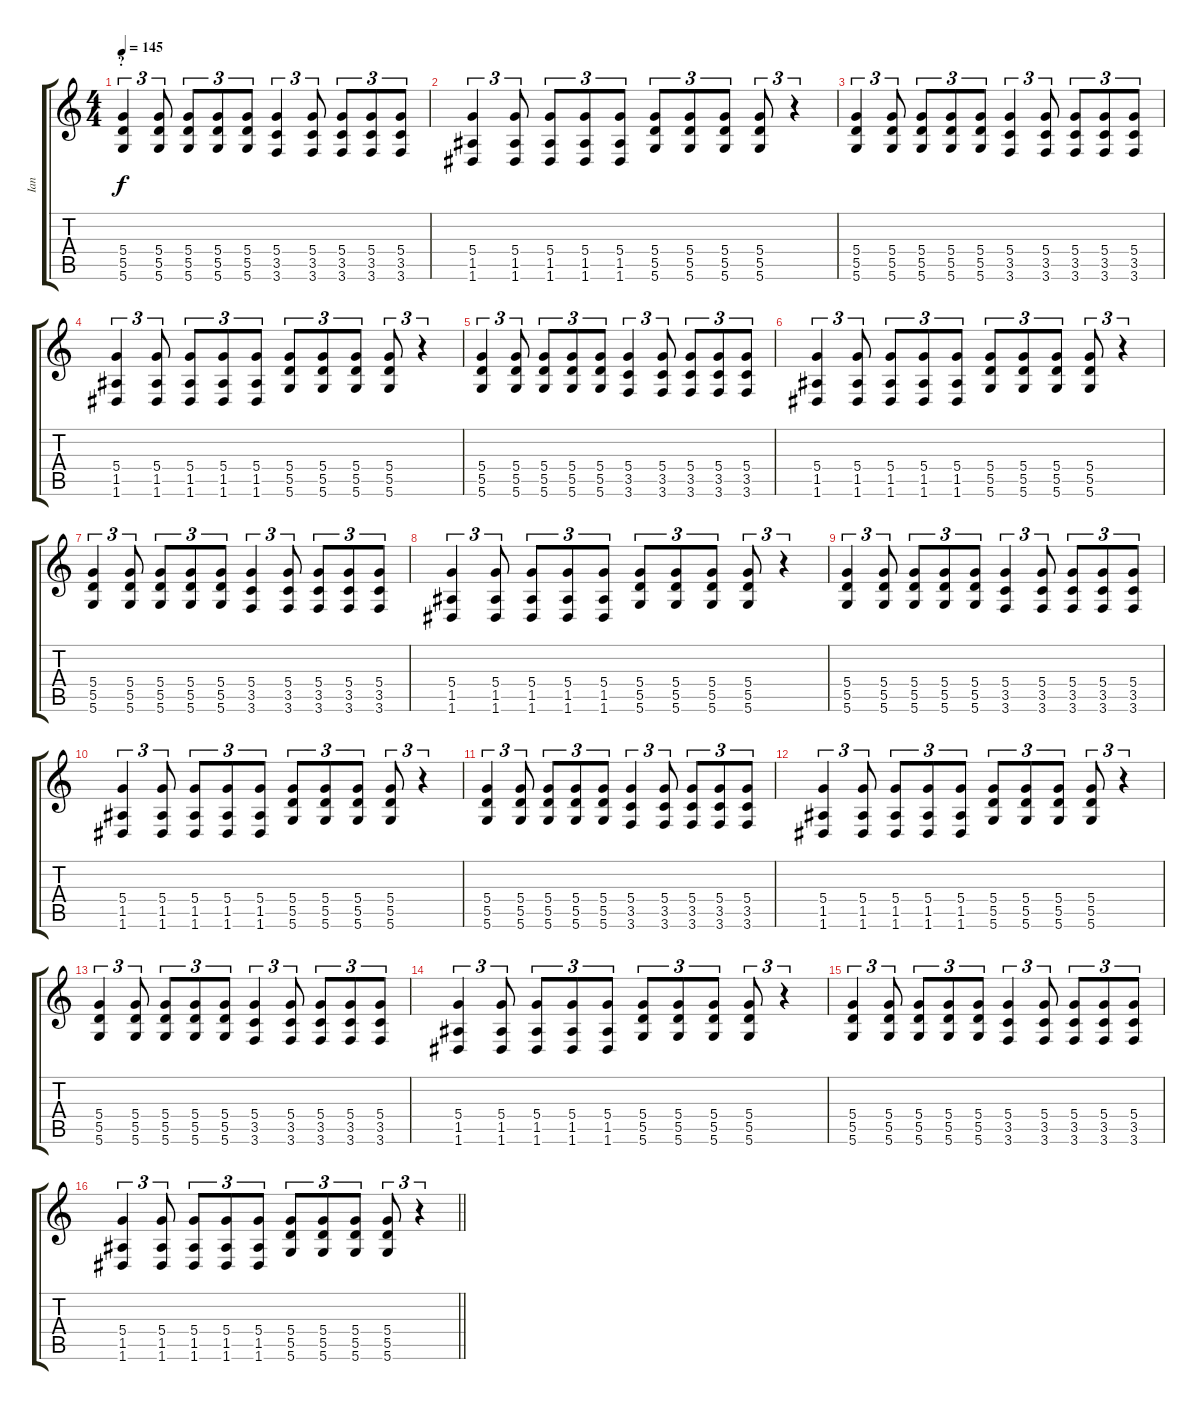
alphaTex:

\track ("Ian" "Ian") {instrument overdrivenguitar}
\staff {score tabs}
\tuning (E4 B3 G3 D3 A2 D2) {hide}
\ts (4 4)
\section ("" "?")
\tempo 145
\clef g2
\ks c
(5.4 5.5 5.6).4{tu (3 2) dy f} (5.4 5.5 5.6).8{tu (3 2)} (5.4 5.5 5.6).8{tu (3 2)} (5.4 5.5 5.6).8{tu (3 2)} (5.4 5.5 5.6).8{tu (3 2)} (5.4 3.5 3.6).4{tu (3 2)} (5.4 3.5 3.6).8{tu (3 2)} (5.4 3.5 3.6).8{tu (3 2)} (5.4 3.5 3.6).8{tu (3 2)} (5.4 3.5 3.6).8{tu (3 2)} |
(5.4 1.5 1.6).4{tu (3 2)} (5.4 1.5 1.6).8{tu (3 2)} (5.4 1.5 1.6).8{tu (3 2)} (5.4 1.5 1.6).8{tu (3 2)} (5.4 1.5 1.6).8{tu (3 2)} (5.4 5.5 5.6).8{tu (3 2)} (5.4 5.5 5.6).8{tu (3 2)} (5.4 5.5 5.6).8{tu (3 2)} (5.4 5.5 5.6).8{tu (3 2)} r.4{tu (3 2)} |
(5.4 5.5 5.6).4{tu (3 2)} (5.4 5.5 5.6).8{tu (3 2)} (5.4 5.5 5.6).8{tu (3 2)} (5.4 5.5 5.6).8{tu (3 2)} (5.4 5.5 5.6).8{tu (3 2)} (5.4 3.5 3.6).4{tu (3 2)} (5.4 3.5 3.6).8{tu (3 2)} (5.4 3.5 3.6).8{tu (3 2)} (5.4 3.5 3.6).8{tu (3 2)} (5.4 3.5 3.6).8{tu (3 2)} |
(5.4 1.5 1.6).4{tu (3 2)} (5.4 1.5 1.6).8{tu (3 2)} (5.4 1.5 1.6).8{tu (3 2)} (5.4 1.5 1.6).8{tu (3 2)} (5.4 1.5 1.6).8{tu (3 2)} (5.4 5.5 5.6).8{tu (3 2)} (5.4 5.5 5.6).8{tu (3 2)} (5.4 5.5 5.6).8{tu (3 2)} (5.4 5.5 5.6).8{tu (3 2)} r.4{tu (3 2)} |
(5.4 5.5 5.6).4{tu (3 2)} (5.4 5.5 5.6).8{tu (3 2)} (5.4 5.5 5.6).8{tu (3 2)} (5.4 5.5 5.6).8{tu (3 2)} (5.4 5.5 5.6).8{tu (3 2)} (5.4 3.5 3.6).4{tu (3 2)} (5.4 3.5 3.6).8{tu (3 2)} (5.4 3.5 3.6).8{tu (3 2)} (5.4 3.5 3.6).8{tu (3 2)} (5.4 3.5 3.6).8{tu (3 2)} |
(5.4 1.5 1.6).4{tu (3 2)} (5.4 1.5 1.6).8{tu (3 2)} (5.4 1.5 1.6).8{tu (3 2)} (5.4 1.5 1.6).8{tu (3 2)} (5.4 1.5 1.6).8{tu (3 2)} (5.4 5.5 5.6).8{tu (3 2)} (5.4 5.5 5.6).8{tu (3 2)} (5.4 5.5 5.6).8{tu (3 2)} (5.4 5.5 5.6).8{tu (3 2)} r.4{tu (3 2)} |
(5.4 5.5 5.6).4{tu (3 2)} (5.4 5.5 5.6).8{tu (3 2)} (5.4 5.5 5.6).8{tu (3 2)} (5.4 5.5 5.6).8{tu (3 2)} (5.4 5.5 5.6).8{tu (3 2)} (5.4 3.5 3.6).4{tu (3 2)} (5.4 3.5 3.6).8{tu (3 2)} (5.4 3.5 3.6).8{tu (3 2)} (5.4 3.5 3.6).8{tu (3 2)} (5.4 3.5 3.6).8{tu (3 2)} |
(5.4 1.5 1.6).4{tu (3 2)} (5.4 1.5 1.6).8{tu (3 2)} (5.4 1.5 1.6).8{tu (3 2)} (5.4 1.5 1.6).8{tu (3 2)} (5.4 1.5 1.6).8{tu (3 2)} (5.4 5.5 5.6).8{tu (3 2)} (5.4 5.5 5.6).8{tu (3 2)} (5.4 5.5 5.6).8{tu (3 2)} (5.4 5.5 5.6).8{tu (3 2)} r.4{tu (3 2)} |
(5.4 5.5 5.6).4{tu (3 2)} (5.4 5.5 5.6).8{tu (3 2)} (5.4 5.5 5.6).8{tu (3 2)} (5.4 5.5 5.6).8{tu (3 2)} (5.4 5.5 5.6).8{tu (3 2)} (5.4 3.5 3.6).4{tu (3 2)} (5.4 3.5 3.6).8{tu (3 2)} (5.4 3.5 3.6).8{tu (3 2)} (5.4 3.5 3.6).8{tu (3 2)} (5.4 3.5 3.6).8{tu (3 2)} |
(5.4 1.5 1.6).4{tu (3 2)} (5.4 1.5 1.6).8{tu (3 2)} (5.4 1.5 1.6).8{tu (3 2)} (5.4 1.5 1.6).8{tu (3 2)} (5.4 1.5 1.6).8{tu (3 2)} (5.4 5.5 5.6).8{tu (3 2)} (5.4 5.5 5.6).8{tu (3 2)} (5.4 5.5 5.6).8{tu (3 2)} (5.4 5.5 5.6).8{tu (3 2)} r.4{tu (3 2)} |
(5.4 5.5 5.6).4{tu (3 2)} (5.4 5.5 5.6).8{tu (3 2)} (5.4 5.5 5.6).8{tu (3 2)} (5.4 5.5 5.6).8{tu (3 2)} (5.4 5.5 5.6).8{tu (3 2)} (5.4 3.5 3.6).4{tu (3 2)} (5.4 3.5 3.6).8{tu (3 2)} (5.4 3.5 3.6).8{tu (3 2)} (5.4 3.5 3.6).8{tu (3 2)} (5.4 3.5 3.6).8{tu (3 2)} |
(5.4 1.5 1.6).4{tu (3 2)} (5.4 1.5 1.6).8{tu (3 2)} (5.4 1.5 1.6).8{tu (3 2)} (5.4 1.5 1.6).8{tu (3 2)} (5.4 1.5 1.6).8{tu (3 2)} (5.4 5.5 5.6).8{tu (3 2)} (5.4 5.5 5.6).8{tu (3 2)} (5.4 5.5 5.6).8{tu (3 2)} (5.4 5.5 5.6).8{tu (3 2)} r.4{tu (3 2)} |
(5.4 5.5 5.6).4{tu (3 2)} (5.4 5.5 5.6).8{tu (3 2)} (5.4 5.5 5.6).8{tu (3 2)} (5.4 5.5 5.6).8{tu (3 2)} (5.4 5.5 5.6).8{tu (3 2)} (5.4 3.5 3.6).4{tu (3 2)} (5.4 3.5 3.6).8{tu (3 2)} (5.4 3.5 3.6).8{tu (3 2)} (5.4 3.5 3.6).8{tu (3 2)} (5.4 3.5 3.6).8{tu (3 2)} |
(5.4 1.5 1.6).4{tu (3 2)} (5.4 1.5 1.6).8{tu (3 2)} (5.4 1.5 1.6).8{tu (3 2)} (5.4 1.5 1.6).8{tu (3 2)} (5.4 1.5 1.6).8{tu (3 2)} (5.4 5.5 5.6).8{tu (3 2)} (5.4 5.5 5.6).8{tu (3 2)} (5.4 5.5 5.6).8{tu (3 2)} (5.4 5.5 5.6).8{tu (3 2)} r.4{tu (3 2)} |
(5.4 5.5 5.6).4{tu (3 2)} (5.4 5.5 5.6).8{tu (3 2)} (5.4 5.5 5.6).8{tu (3 2)} (5.4 5.5 5.6).8{tu (3 2)} (5.4 5.5 5.6).8{tu (3 2)} (5.4 3.5 3.6).4{tu (3 2)} (5.4 3.5 3.6).8{tu (3 2)} (5.4 3.5 3.6).8{tu (3 2)} (5.4 3.5 3.6).8{tu (3 2)} (5.4 3.5 3.6).8{tu (3 2)} |
\barLineRight lightlight
(5.4 1.5 1.6).4{tu (3 2)} (5.4 1.5 1.6).8{tu (3 2)} (5.4 1.5 1.6).8{tu (3 2)} (5.4 1.5 1.6).8{tu (3 2)} (5.4 1.5 1.6).8{tu (3 2)} (5.4 5.5 5.6).8{tu (3 2)} (5.4 5.5 5.6).8{tu (3 2)} (5.4 5.5 5.6).8{tu (3 2)} (5.4 5.5 5.6).8{tu (3 2)} r.4{tu (3 2)}
